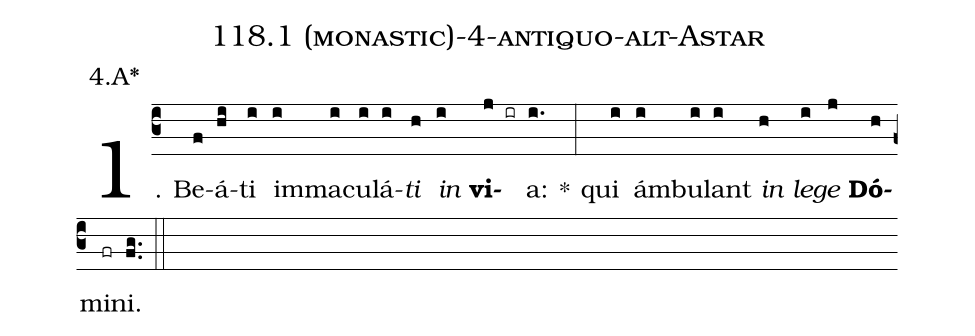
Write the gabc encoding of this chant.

name: 118.1 (monastic)-4-antiquo-alt-Astar;
annotation: 4.A*;
%%
(c3)1. Be(f)á(hi)ti(i) im(i)ma(i)cu(i)lá(i)<i>ti</i>(h) <i>in</i>(i) <b>vi</b>(j ir)a:(i.) *(:) qui(i) ám(i)bu(i)lant(i) <i>in</i>(h) <i>le</i>(i)<i>ge</i>(j) <b>Dó</b>(h)mi(fr)ni.(fg..) (::)
